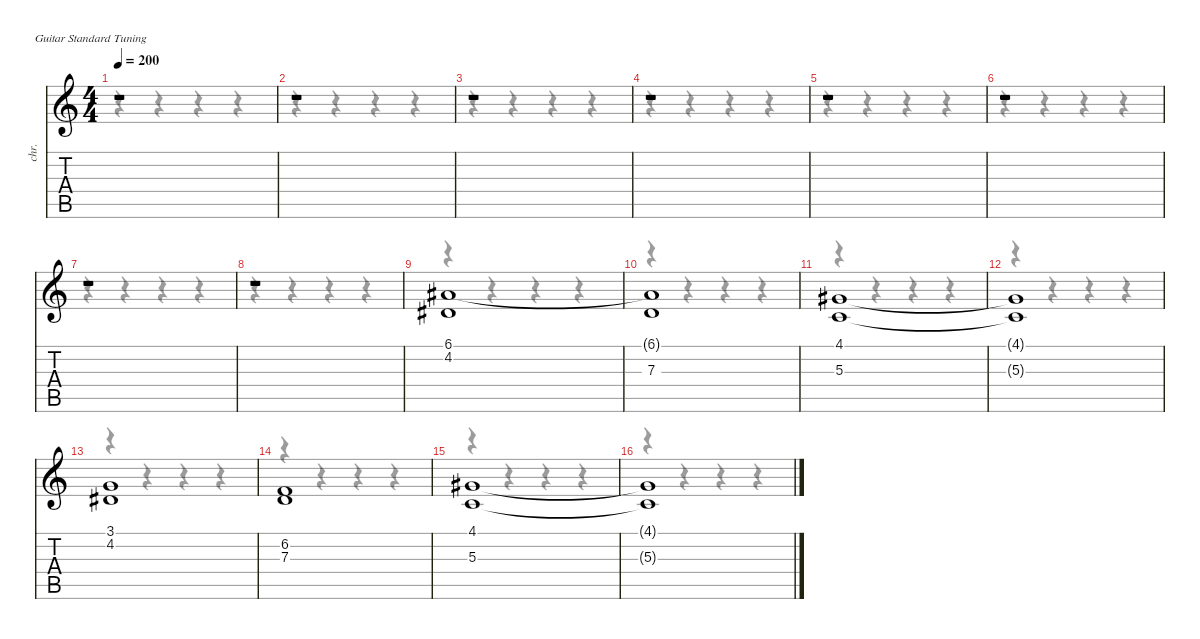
\hideDynamics
\bracketExtendMode nobrackets
\otherSystemsTrackNameOrientation horizontal
\track ("Backing Vocals" "chr.") {instrument choiraahs}
\staff {score tabs}
\tuning (E4 B3 G3 D3 A2 E2)
\voice
\ts (4 4)
\section ("" "")
\scale
0.975825
\tempo 200
\accidentals auto
\clef g2
\ottava regular
\simile none
\ks c
r.1{dy f} |
\scale
0.975825 r.1 |
\scale
1.084 r.1 |
\scale
0.980728 r.1 |
\scale
0.980728 r.1 |
\scale
0.980728 r.1 |
\scale
0.980728 r.1 |
\scale
0.993086 r.1 |
\section ("" "")
\scale
1.08361 (6.1{acc #} 4.2{acc #}).1 |
\scale
0.980336 (6.1{t acc #} 7.3).1 |
\scale
0.980336 (4.1{acc #} 5.3).1 |
\scale
0.980336 (4.1{t acc #} 5.3{t}).1 |
\scale
0.995047 (3.1 4.2{acc #}).1 |
\scale
0.980336 (6.2 7.3).1 |
\scale
1.08116 (4.1{acc #} 5.3).1 |
\scale
0.992595 (4.1{t acc #} 5.3{t}).1
\voice
\clef g2
\ottava regular
\simile none
\ks c
r.4{dy mf} r.4 r.4 r.4 |
r.4 r.4 r.4 r.4 |
r.4 r.4 r.4 r.4 |
r.4 r.4 r.4 r.4 |
r.4 r.4 r.4 r.4 |
r.4 r.4 r.4 r.4 |
r.4 r.4 r.4 r.4 |
r.4 r.4 r.4 r.4 |
r.4 r.4 r.4 r.4 |
r.4 r.4 r.4 r.4 |
r.4 r.4 r.4 r.4 |
r.4 r.4 r.4 r.4 |
r.4 r.4 r.4 r.4 |
r.4 r.4 r.4 r.4 |
r.4 r.4 r.4 r.4 |
r.4 r.4 r.4 r.4
